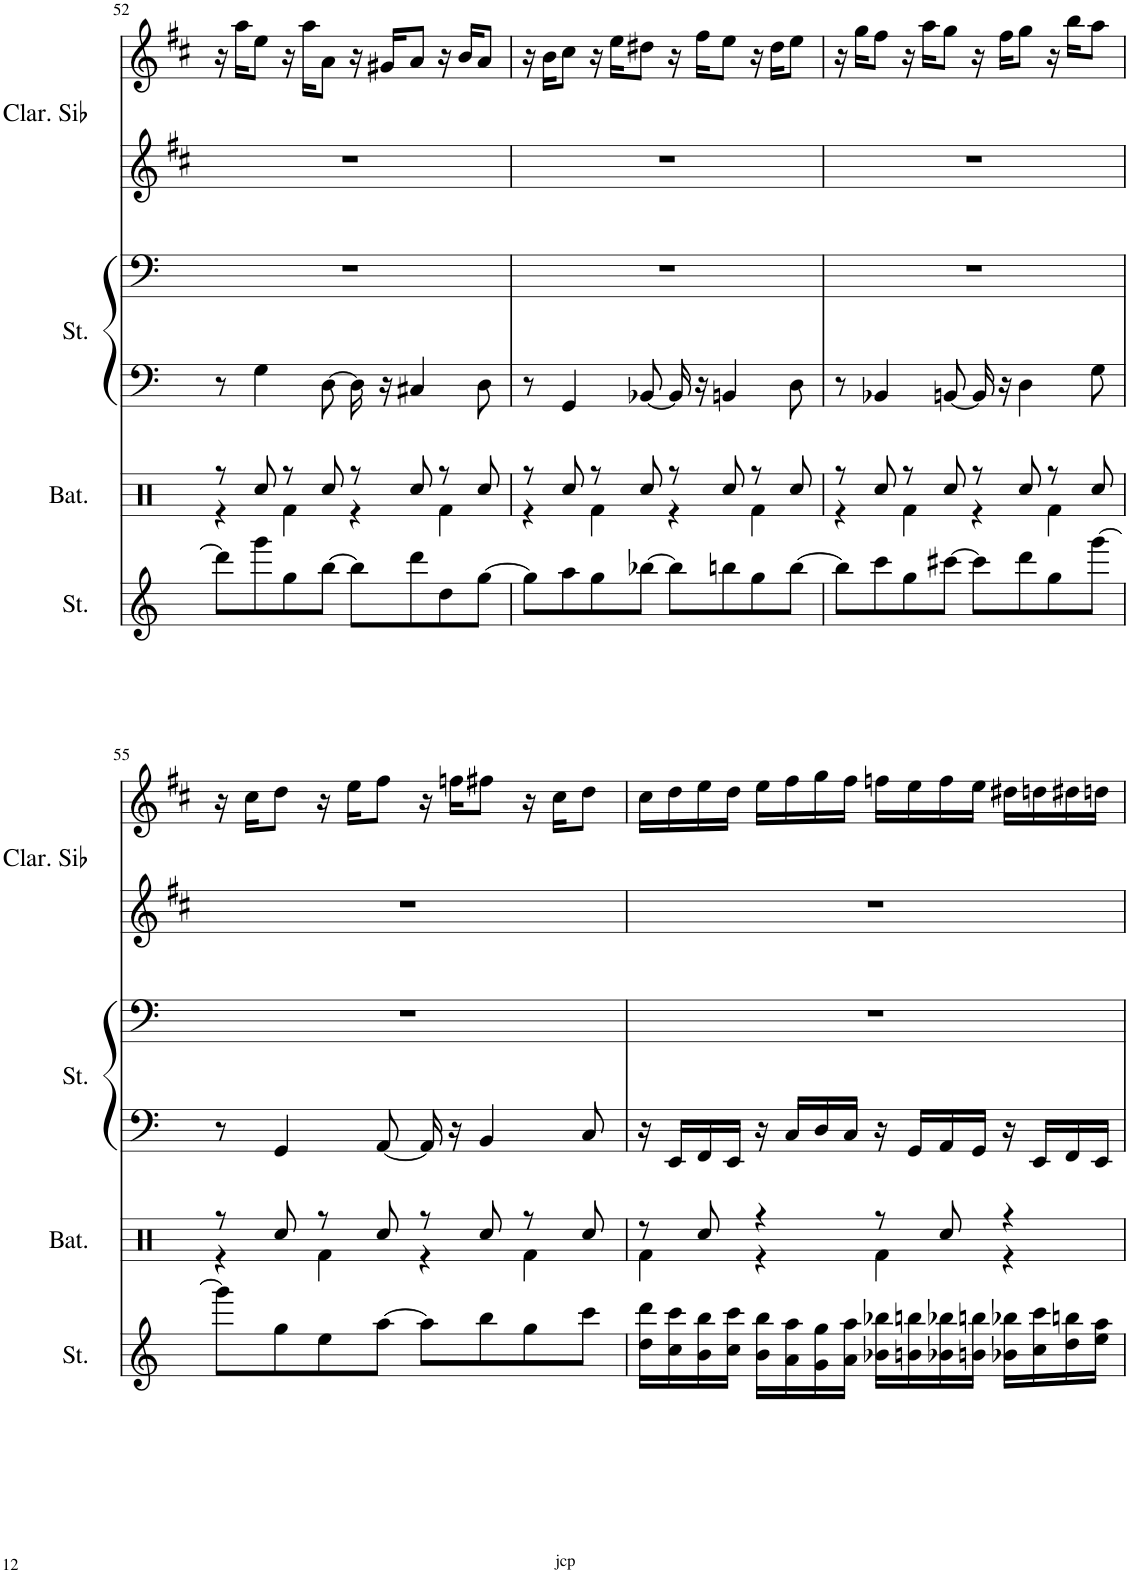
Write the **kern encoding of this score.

**kern	**kern	**kern	**kern	**kern	**kern
*part4	*part3	*part2	*part2	*part1	*part1
*staff6	*staff5	*staff4	*staff3	*staff2	*staff1
*I"Cordes	*I"Batterie	*I"Cordes	*	*I"Clarinette en Sib	*
*	*I'Bat.	*	*	*I'Clar. Sib	*
!!LO:PB:g=z
*clefG2	*clefX	*clefF4	*clefF4	*clefG2	*clefG2
*	*	*	*	*Trd1c2	*Trd1c2
*k[]	*k[]	*k[]	*k[]	*k[f#c#]	*k[f#c#]
*M4/4	*M4/4	*M4/4	*M4/4	*M4/4	*M4/4
=52	=52	=52	=52	=52	=52
*	*^	*	*	*	*
8ddd\L]	8r	4r	8r	1r	1r	16r
.	.	.	.	.	.	16aa\KL
8ggg\	8Rcc/	.	4G\	.	.	8ee\J
8gg\	8r	4Rf\	.	.	.	16r
.	.	.	.	.	.	16aa\KL
[8bb\J	8Rcc/	.	[8D\	.	.	8a\J
8bb\L]	8r	4r	16D\]	.	.	16r
.	.	.	16r	.	.	16g#X/KL
8ddd\	8Rcc/	.	4C#X/	.	.	8a/J
8dd\	8r	4Rf\	.	.	.	16r
.	.	.	.	.	.	16b/KL
[8gg\J	8Rcc/	.	8D\	.	.	8a/J
=53	=53	=53	=53	=53	=53	=53
8gg\L]	8r	4r	8r	1r	1r	16r
.	.	.	.	.	.	16b\KL
8aa\	8Rcc/	.	4GG/	.	.	8cc#\J
8gg\	8r	4Rf\	.	.	.	16r
.	.	.	.	.	.	16ee\KL
[8bb-X\J	8Rcc/	.	[8BB-X/	.	.	8dd#X\J
8bb-\L]	8r	4r	16BB-/]	.	.	16r
.	.	.	16r	.	.	16ff#\KL
8bbn\	8Rcc/	.	4BBn/	.	.	8ee\J
8gg\	8r	4Rf\	.	.	.	16r
.	.	.	.	.	.	16dd#\KL
[8bb\J	8Rcc/	.	8D\	.	.	8ee\J
=54	=54	=54	=54	=54	=54	=54
8bb\L]	8r	4r	8r	1r	1r	16r
.	.	.	.	.	.	16gg\KL
8ccc\	8Rcc/	.	4BB-X/	.	.	8ff#\J
8gg\	8r	4Rf\	.	.	.	16r
.	.	.	.	.	.	16aa\KL
[8ccc#X\J	8Rcc/	.	[8BBn/	.	.	8gg\J
8ccc#\L]	8r	4r	16BB/]	.	.	16r
.	.	.	16r	.	.	16ff#\KL
8ddd\	8Rcc/	.	4D\	.	.	8gg\J
8gg\	8r	4Rf\	.	.	.	16r
.	.	.	.	.	.	16bb\KL
[8ggg\J	8Rcc/	.	8G\	.	.	8aa\J
!!LO:LB:g=z
=55	=55	=55	=55	=55	=55	=55
8ggg\L]	8r	4r	8r	1r	1r	16r
.	.	.	.	.	.	16cc#\KL
8gg\	8Rcc/	.	4GG/	.	.	8dd\J
8ee\	8r	4Rf\	.	.	.	16r
.	.	.	.	.	.	16ee\KL
[8aa\J	8Rcc/	.	[8AA/	.	.	8ff#\J
8aa\L]	8r	4r	16AA/]	.	.	16r
.	.	.	16r	.	.	16ffn\KL
8bb\	8Rcc/	.	4BB/	.	.	8ff#X\J
8gg\	8r	4Rf\	.	.	.	16r
.	.	.	.	.	.	16cc#\KL
8ccc\J	8Rcc/	.	8C/	.	.	8dd\J
=56	=56	=56	=56	=56	=56	=56
16dd\ 16ddd\LL	8r	4Rf\	16r	1r	1r	16cc#\LL
16cc\ 16ccc\	.	.	16EE/LL	.	.	16dd\
16b\ 16bb\	8Rcc/	.	16FF/	.	.	16ee\
16cc\ 16ccc\JJ	.	.	16EE/JJ	.	.	16dd\JJ
16b\ 16bb\LL	4r	4r	16r	.	.	16ee\LL
16a\ 16aa\	.	.	16C/LL	.	.	16ff#\
16g\ 16gg\	.	.	16D/	.	.	16gg\
16a\ 16aa\JJ	.	.	16C/JJ	.	.	16ff#\JJ
16b-X\ 16bb-X\LL	8r	4Rf\	16r	.	.	16ffn\LL
16bn\ 16bbn\	.	.	16GG/LL	.	.	16ee\
16b-X\ 16bb-X\	8Rcc/	.	16AA/	.	.	16ff\
16bn\ 16bbn\JJ	.	.	16GG/JJ	.	.	16ee\JJ
16b-X\ 16bb-X\LL	4r	4r	16r	.	.	16dd#X\LL
16cc\ 16ccc\	.	.	16EE/LL	.	.	16ddn\
16dd\ 16bbn\	.	.	16FF/	.	.	16dd#X\
16ee\ 16aa\JJ	.	.	16EE/JJ	.	.	16ddn\JJ
*	*v	*v	*	*	*	*
=	=	=	=	=	=
*-	*-	*-	*-	*-	*-
